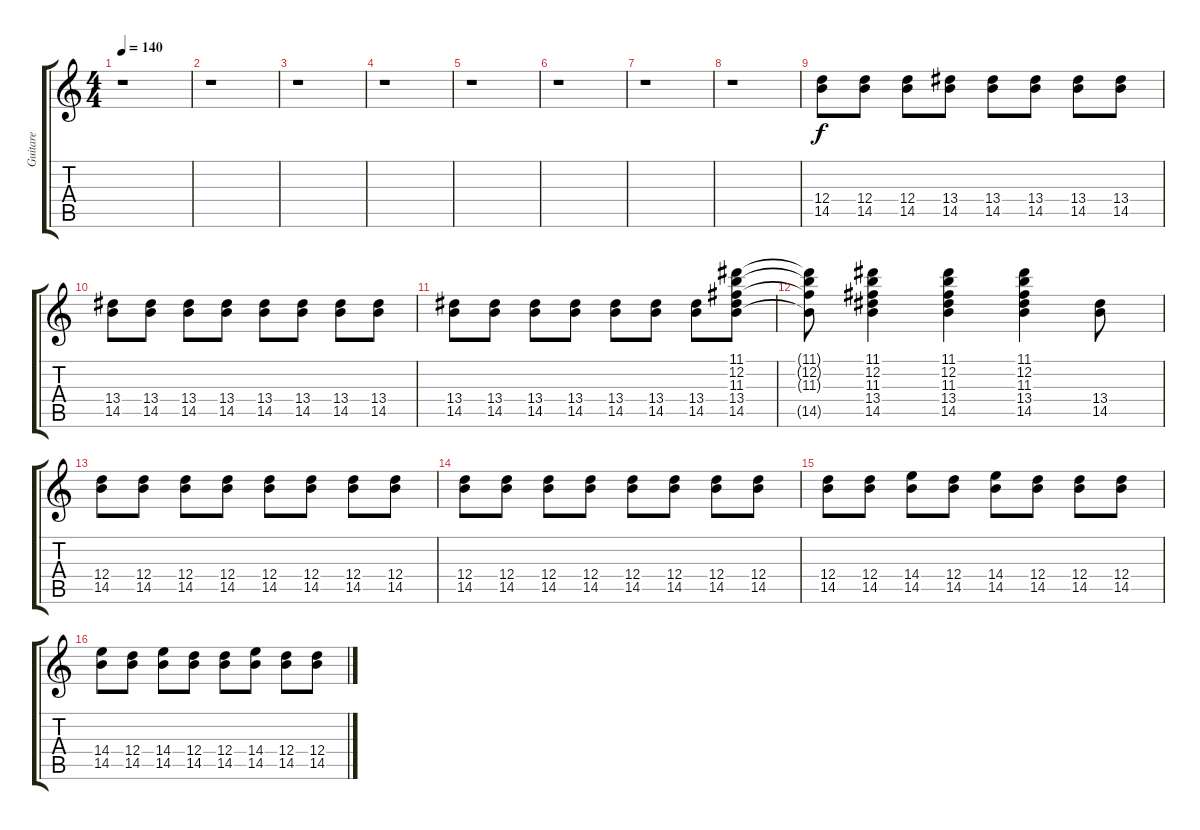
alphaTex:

\track ("Guitare" "Guitare") {instrument electricguitarjazz}
\staff {score tabs}
\tuning (E4 B3 G3 D3 A2 E2) {hide}
\ts (4 4)
\tempo 140
\clef g2
\ks c
r.1{dy f instrument electricguitarjazz} |
r.1 |
r.1 |
r.1 |
r.1 |
r.1 |
r.1 |
r.1 |
(12.4 14.5).8 (12.4 14.5).8 (12.4 14.5).8 (13.4 14.5).8 (13.4 14.5).8 (13.4 14.5).8 (13.4 14.5).8 (13.4 14.5).8 |
(13.4 14.5).8 (13.4 14.5).8 (13.4 14.5).8 (13.4 14.5).8 (13.4 14.5).8 (13.4 14.5).8 (13.4 14.5).8 (13.4 14.5).8 |
(13.4 14.5).8 (13.4 14.5).8 (13.4 14.5).8 (13.4 14.5).8 (13.4 14.5).8 (13.4 14.5).8 (13.4 14.5).8 (11.1 12.2 11.3 13.4 14.5).8 |
(11.1{t} 12.2{t} 11.3{t} 14.5{t}).8 (11.1 12.2 11.3 13.4 14.5).4 (11.1 12.2 11.3 13.4 14.5).4 (11.1 12.2 11.3 13.4 14.5).4 (13.4 14.5).8 |
(12.4 14.5).8 (12.4 14.5).8 (12.4 14.5).8 (12.4 14.5).8 (12.4 14.5).8 (12.4 14.5).8 (12.4 14.5).8 (12.4 14.5).8 |
(12.4 14.5).8 (12.4 14.5).8 (12.4 14.5).8 (12.4 14.5).8 (12.4 14.5).8 (12.4 14.5).8 (12.4 14.5).8 (12.4 14.5).8 |
(12.4 14.5).8 (12.4 14.5).8 (14.4 14.5).8 (12.4 14.5).8 (14.4 14.5).8 (12.4 14.5).8 (12.4 14.5).8 (12.4 14.5).8 |
(14.4 14.5).8 (12.4 14.5).8 (14.4 14.5).8 (12.4 14.5).8 (12.4 14.5).8 (14.4 14.5).8 (12.4 14.5).8 (12.4 14.5).8
